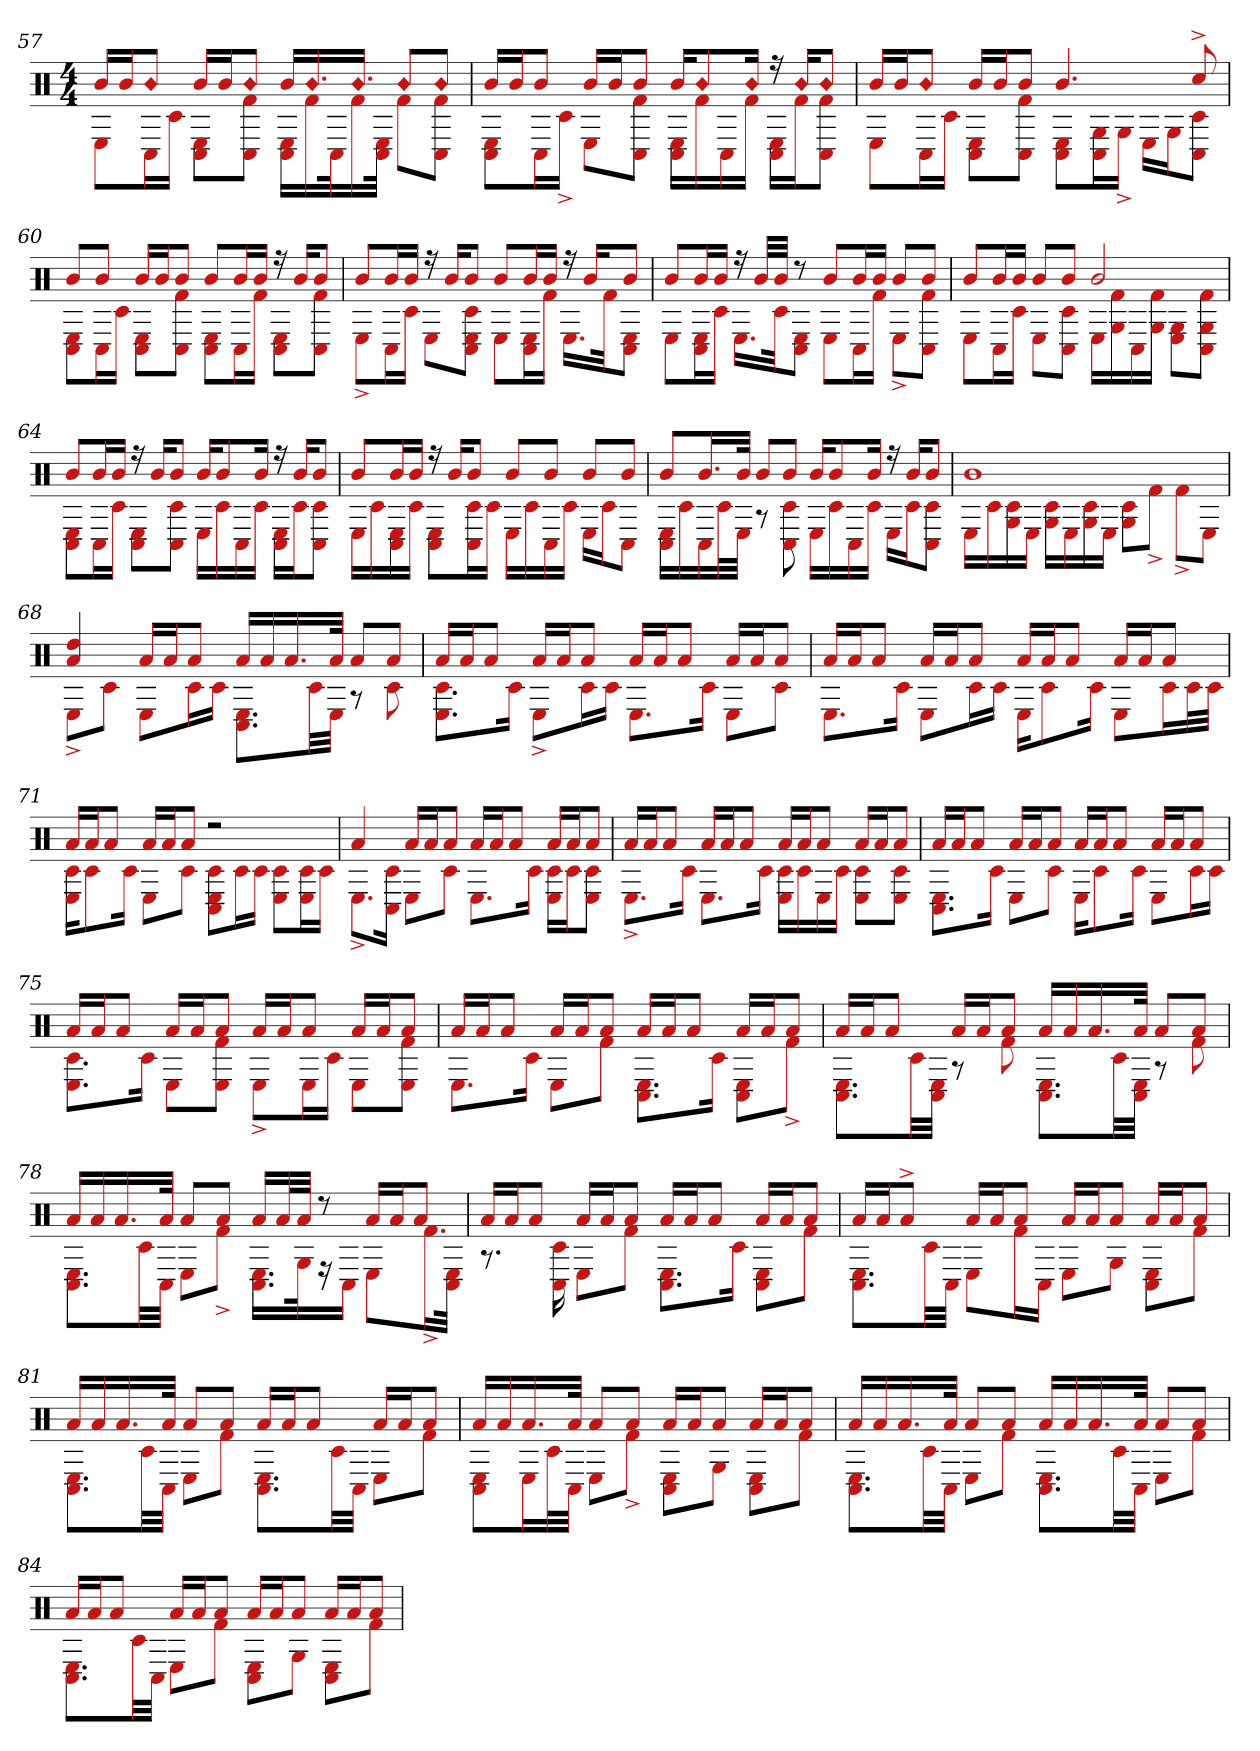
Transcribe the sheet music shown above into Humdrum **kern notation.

**kern
*part1
*staff1
*clefX
*k[]
*M4/4
=57
*^
16bLL	8EL
16bJ	.
!LO:N:head=diamond	!
8bJ	16C#L
.	16c#JJ
16bLL	8C# 8EL
16bJ	.
!LO:N:head=diamond	!
8bJ	8f# 8C#J
16bLL	16C# 16ELL
!LO:N:head=diamond	!
16.b	16f#
.	32C#k
!LO:N:head=diamond	!
16.bJJ	16f#
.	32E 32C#JJk
!LO:N:head=diamond	!
8bL	8f#L
!LO:N:head=diamond	!
8bJ	8f# 8C#J
=58	=58
16bLL	8C# 8EL
16bJ	.
8bJ	16C#L
.	16c#^JJ
16bLL	8EL
16bJ	.
8bJ	8C# 8f#J
16bKL	16C# 16ELL
!LO:N:head=diamond	!
8b	16f#
.	16C#
!LO:N:head=diamond	!
16bJk	16f#JJ
16r	16E 16C#LL
!LO:N:head=diamond	!
16bKL	16f#J
!LO:N:head=diamond	!
8bJ	8f# 8C#J
=59	=59
16bLL	8EL
16bJ	.
!LO:N:head=diamond	!
8bJ	16C#L
.	16c#JJ
16bLL	8E 8C#L
16bJ	.
8bJ	8f# 8C#J
4.b	8C# 8EL
.	16G 16C#L
.	16G^JJ
.	16ELL
.	16GJ
8cc#^	8c# 8C#J
=60	=60
8bL	8C# 8EL
8bJ	16C#L
.	16c#JJ
16bLL	8E 8C#L
16bJ	.
8bJ	8f# 8C#J
8bL	8E 8C#L
16bL	16C#L
16bJJ	16f#JJ
16r	8E 8C#L
16bKL	.
8bJ	8C# 8f#J
=61	=61
8bL	8E^L
16bL	16C#L
16bJJ	16c#JJ
16r	8EL
16bKL	.
8bJ	8C# 8E 8c#J
8bL	8EL
16bL	16C# 16EL
16bJJ	16f#JJ
16r	16.ELL
16bKL	.
.	32f#Jk
8bJ	8C# 8EJ
=62	=62
8bL	8EL
16bL	16C# 16EL
16bJJ	16c#JJ
16r	16.ELL
32bLLL	.
32bJJJ	32c#Jk
8r	8E 8C#J
8bL	8EL
16bL	16C#L
16bJJ	16f#JJ
8bL	8E^L
8bJ	8f# 8C#J
=63	=63
8bL	8EL
16bL	16C#L
16bJJ	16c#JJ
8bL	8EL
8bJ	8c# 8C#J
2b	16ELL
.	16f# 16G
.	16C#
.	16G 16f#JJ
.	8E 8GL
.	8f# 8G 8C#J
=64	=64
8bL	8E 8C#L
16bL	16C#L
16bJJ	16c#JJ
16r	8E 8C#L
16bKL	.
8bJ	8C# 8c#J
16bKL	16ELL
8b	16c#
.	16C#
16bJk	16c#JJ
16r	16E 16C#LL
16bKL	16c#J
8bJ	8c# 8C#J
=65	=65
8bL	16ELL
.	16c#
16bL	16C# 16E
16bJJ	16c#JJ
16r	8C# 8EL
16bKL	.
8bJ	16C# 16c#L
.	16c#JJ
8bL	16ELL
.	16c#
8bJ	16C#
.	16c#JJ
8bL	16ELL
.	16c#J
8bJ	8C#J
=66	=66
8bL	16C# 16ELL
.	16c#
16.bL	16C#
.	32c#L
32bJJk	32EJJJ
8bL	8r
8bJ	8C# 8c#
16bKL	16ELL
8b	16c#
.	16C#
16bJk	16c#JJ
16r	16ELL
16bKL	16c#J
8bJ	8c# 8C#J
=67	=67
1b	16ELL
.	16c#
.	16c# 16G
.	16EJJ
.	16c# 16GLL
.	16E
.	16c# 16G
.	16EJJ
.	8G 8c#L
.	8f#^J
.	8f#^L
.	8EJ
=68	=68
4a 4dd	8E^L
.	8c#J
16aLL	8EL
16aJ	.
8aJ	16c#L
.	16c#JJ
16aLL	8.C# 8.EL
16a	.
16.a	.
.	32c#LL
32aJJk	32EJJJ
8aL	8r
8aJ	8c#
=69	=69
16aLL	8.E 8.c#L
16aJ	.
8aJ	.
.	16c#Jk
16aLL	8E^L
16aJ	.
8aJ	16c#L
.	16c#JJ
16aLL	8.EL
16aJ	.
8aJ	.
.	16c#Jk
16aLL	8EL
16aJ	.
8aJ	8c#J
=70	=70
16aLL	8.EL
16aJ	.
8aJ	.
.	16c#Jk
16aLL	8EL
16aJ	.
8aJ	16c#L
.	16c#JJ
16aLL	16EKL
16aJ	8c#
8aJ	.
.	16c#Jk
16aLL	8EL
16aJ	.
8aJ	16c#L
.	32c#L
.	32c#JJJ
=71	=71
16aLL	16E 16c#KL
16aJ	8c#
8aJ	.
.	16c#Jk
16aLL	8EL
16aJ	.
8aJ	8c#J
2r	8C# 8E 8c#L
.	16c#L
.	16c#JJ
.	8E 8c#L
.	16E 16c#L
.	16c#JJ
=72	=72
4a	8.E^L
.	16c# 16C#Jk
16aLL	8EL
16aJ	.
8aJ	8c#J
16aLL	8.EL
16aJ	.
8aJ	.
.	16c#Jk
16aLL	16E 16c#LL
16aJ	16c#J
8aJ	8E 8c#J
=73	=73
16aLL	8.E^L
16aJ	.
8aJ	.
.	16c#Jk
16aLL	8.EL
16aJ	.
8aJ	.
.	16c#Jk
16aLL	16E 16c#LL
16aJ	16c#
8aJ	16E
.	16c#JJ
16aLL	8E 8c#L
16aJ	.
8aJ	8E 8c#J
=74	=74
16aLL	8.C# 8.EL
16aJ	.
8aJ	.
.	16c#Jk
16aLL	8EL
16aJ	.
8aJ	8c#J
16aLL	16EKL
16aJ	8c#
8aJ	.
.	16c#Jk
16aLL	8EL
16aJ	.
8aJ	16c#L
.	16c#JJ
=75	=75
16aLL	8.E 8.c#L
16aJ	.
8aJ	.
.	16c#Jk
16aLL	8EL
16aJ	.
8aJ	8f# 8EJ
16aLL	8E^L
16aJ	.
8aJ	16EL
.	16c#JJ
16aLL	8EL
16aJ	.
8aJ	8f# 8EJ
=76	=76
16aLL	8.EL
16aJ	.
8aJ	.
.	16c#Jk
16aLL	8EL
16aJ	.
8aJ	8f#J
16aLL	8.C# 8.EL
16aJ	.
8aJ	.
.	16c#Jk
16aLL	8C# 8EL
16aJ	.
8aJ	8f#^J
=77	=77
16aLL	8.C# 8.EL
16aJ	.
8aJ	.
.	32c#LL
.	32C# 32EJJJ
16aLL	8r
16aJ	.
8aJ	8f#
16aLL	8.C# 8.EL
16a	.
16.a	.
.	32c#LL
32aJJk	32C# 32EJJJ
8aL	8r
8aJ	8f#
=78	=78
16aLL	8.C# 8.EL
16a	.
16.a	.
.	32c#LL
32aJJk	32C#JJJ
8aL	8EL
8aJ	8f#^J
16aLL	16.C# 16.ELL
32aL	.
32aJJJ	32Gk
8r	16r
.	16C#JJ
16aLL	8EL
16aJ	.
8aJ	16.f#^L
.	32C# 32EJJk
=79	=79
16aLL	8.r
16aJ	.
8aJ	.
.	16c# 16C#
16aLL	8EL
16aJ	.
8aJ	8f#J
16aLL	8.C# 8.EL
16aJ	.
8aJ	.
.	16c#Jk
16aLL	8C# 8EL
16aJ	.
8aJ	8f#J
=80	=80
16aLL	8.C# 8.EL
16aJ	.
8a^J	.
.	32c#LL
.	32C#JJJ
16aLL	8EL
16aJ	.
8aJ	16f#L
.	16C#JJ
16aLL	8EL
16aJ	.
8aJ	8GJ
16aLL	8C# 8EL
16aJ	.
8aJ	8f#J
=81	=81
16aLL	8.C# 8.EL
16a	.
16.a	.
.	32c#LL
32aJJk	32C#JJJ
8aL	8EL
8aJ	8f#J
16aLL	8.C# 8.EL
16aJ	.
8aJ	.
.	32c#LL
.	32C#JJJ
16aLL	8EL
16aJ	.
8aJ	8f#J
=82	=82
16aLL	8C# 8EL
16a	.
16.a	16EL
.	32c#L
32aJJk	32C#JJJ
8aL	8EL
8aJ	8f#^J
16aLL	8C# 8EL
16aJ	.
8aJ	8GJ
16aLL	8C# 8EL
16aJ	.
8aJ	8f#J
=83	=83
16aLL	8.C# 8.EL
16a	.
16.a	.
.	32c#LL
32aJJk	32C#JJJ
8aL	8EL
8aJ	8f#J
16aLL	8.C# 8.EL
16a	.
16.a	.
.	32c#LL
32aJJk	32C#JJJ
8aL	8EL
8aJ	8f#J
=84	=84
16aLL	8.C# 8.EL
16aJ	.
8aJ	.
.	32c#LL
.	32C#JJJ
16aLL	8EL
16aJ	.
8aJ	8f#J
16aLL	8C# 8EL
16aJ	.
8aJ	8GJ
16aLL	8C# 8EL
16aJ	.
8aJ	8f#J
*v	*v
=
*-
